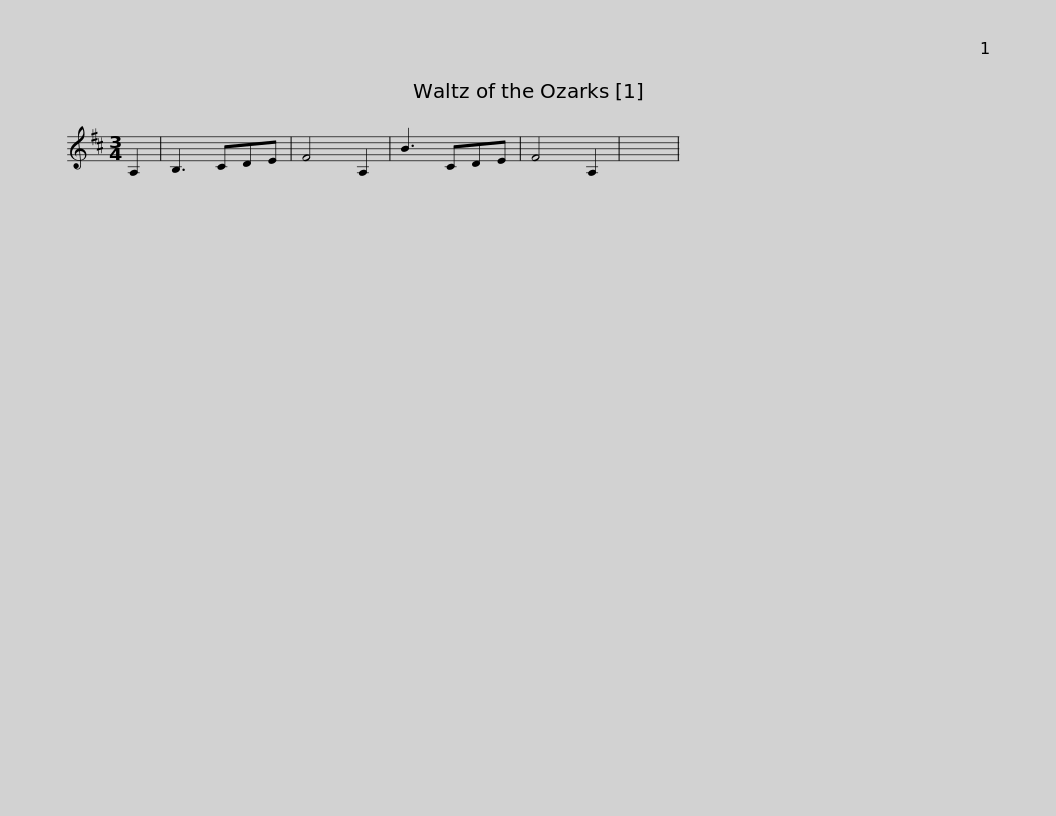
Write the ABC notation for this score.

X:1
L:1/8
M:3/4
I:linebreak $
K:D
V:1 treble
V:1
 A,2 | B,3 CDE | F4 A,2 | B3 CDE | F4 A,2 | %5
 x6 | %6
